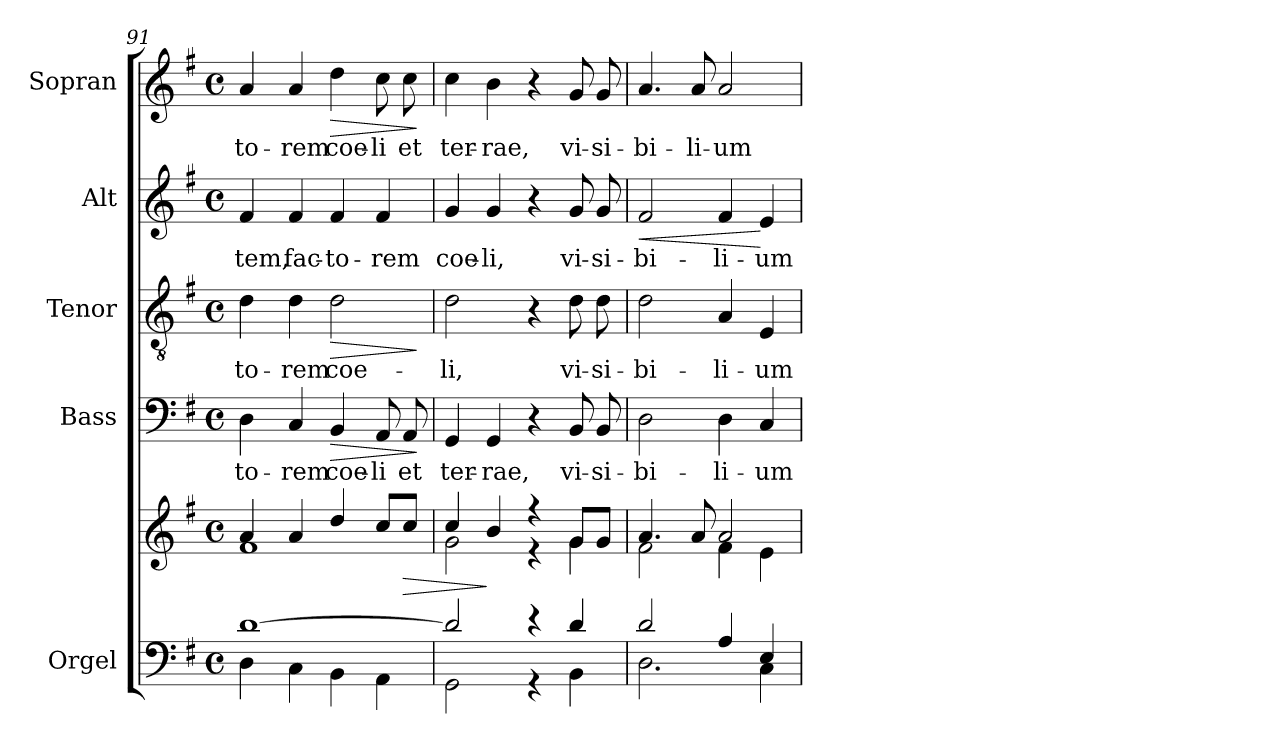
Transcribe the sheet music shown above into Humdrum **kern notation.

**kern	**kern	**dynam	**kern	**text	**dynam	**kern	**text	**dynam	**kern	**text	**dynam	**kern	**text	**dynam
*part5	*part5	*part5	*part4	*part4	*part4	*part3	*part3	*part3	*part2	*part2	*part2	*part1	*part1	*part1
*staff6	*staff5	*staff5/6	*staff4	*staff4	*staff4	*staff3	*staff3	*staff3	*staff2	*staff2	*staff2	*staff1	*staff1	*staff1
*I"Orgel	*	*	*I"Bass	*	*	*I"Tenor	*	*	*I"Alt	*	*	*I"Sopran	*	*
*I'Org.	*	*	*I'B.	*	*	*I'T.	*	*	*I'A.	*	*	*I'S.	*	*
*clefF4	*clefG2	*	*clefF4	*	*	*clefGv2	*	*	*clefG2	*	*	*clefG2	*	*
*k[f#]	*k[f#]	*	*k[f#]	*	*	*k[f#]	*	*	*k[f#]	*	*	*k[f#]	*	*
*G:	*G:	*	*G:	*	*	*G:	*	*	*G:	*	*	*G:	*	*
*M4/4	*M4/4	*	*M4/4	*	*	*M4/4	*	*	*M4/4	*	*	*M4/4	*	*
*met(c)	*met(c)	*	*met(c)	*	*	*met(c)	*	*	*met(c)	*	*	*met(c)	*	*
=91	=91	=91	=91	=91	=91	=91	=91	=91	=91	=91	=91	=91	=91	=91
*^	*^	*	*	*	*	*	*	*	*	*	*	*	*	*
!	!	!	!	!	!	!LO:LY:b	!	!	!LO:LY:b	!	!	!LO:LY:b	!	!	!LO:LY:b	!
[>1d	4D\	4a/	1f#	.	4D\	-to-	.	4d\	-to-	.	4f#/	-tem,	.	4a/	-to-	.
!	!	!	!	!	!	!LO:LY:b	!	!	!LO:LY:b	!	!	!LO:LY:b	!	!	!LO:LY:b	!
.	4C\	4a/	.	.	4C/	-rem	.	4d\	-rem	.	4f#/	fac-	.	4a/	-rem	.
!	!	!	!	!	!	!LO:LY:b	!LO:HP:b	!	!LO:LY:b	!LO:HP:b	!	!LO:LY:b	!	!	!LO:LY:b	!LO:HP:b
.	4BB\	4dd/	.	.	4BB/	coe-	>	2d\	coe-	>	4f#/	-to-	.	4dd\	coe-	>
!	!	!	!	!	!	!LO:LY:b	!	!	!	!	!	!LO:LY:b	!	!	!LO:LY:b	!
.	4AA\	8cc/L	.	.	8AA/	-li	.	.	.	.	4f#/	-rem	.	8cc\	-li	.
!	!	!	!	!LO:HP:b	!	!LO:LY:b	!	!	!	!	!	!	!	!	!LO:LY:b	!
.	.	8cc/J	.	>	8AA/	et	.	.	.	.	.	.	.	8cc\	et	.
*v	*v	*	*	*	*	*	*	*	*	*	*	*	*	*	*	*
*	*v	*v	*	*	*	*	*	*	*	*	*	*	*	*	*
.	.	.	.	.	]	.	.	]	.	.	.	.	.	]
=92	=92	=92	=92	=92	=92	=92	=92	=92	=92	=92	=92	=92	=92	=92
*^	*^	*	*	*	*	*	*	*	*	*	*	*	*	*
!	!	!	!	!	!	!LO:LY:b	!	!	!LO:LY:b	!	!	!LO:LY:b	!	!	!LO:LY:b	!
2d/]	2GG\	4cc/	2g\	.	4GG/	ter-	.	2d\	-li,	.	4g/	coe-	.	4cc\	ter-	.
!	!	!	!	!	!	!LO:LY:b	!	!	!	!	!	!LO:LY:b	!	!	!LO:LY:b	!
.	.	4b/	.	]	4GG/	-rae,	.	.	.	.	4g/	-li,	.	4b\	-rae,	.
4r	4r	4r	4r	.	4r	.	.	4r	.	.	4r	.	.	4r	.	.
!	!	!	!	!	!	!LO:LY:b	!	!	!LO:LY:b	!	!	!LO:LY:b	!	!	!LO:LY:b	!
4d/	4BB\	8g/L	4g\	.	8BB/	vi-	.	8d\	vi-	.	8g/	vi-	.	8g/	vi-	.
!	!	!	!	!	!	!LO:LY:b	!	!	!LO:LY:b	!	!	!LO:LY:b	!	!	!LO:LY:b	!
.	.	8g/J	.	.	8BB/	-si-	.	8d\	-si-	.	8g/	-si-	.	8g/	-si-	.
=93	=93	=93	=93	=93	=93	=93	=93	=93	=93	=93	=93	=93	=93	=93	=93	=93
!	!	!	!	!	!	!LO:LY:b	!	!	!LO:LY:b	!	!	!LO:LY:b	!LO:HP:b	!	!LO:LY:b	!
2d/	2.D\	4.a/	2f#\	.	2D\	-bi-	.	2d\	-bi-	.	2f#/	-bi-	<	4.a/	-bi-	.
!	!	!	!	!	!	!	!	!	!	!	!	!	!	!	!LO:LY:b	!
.	.	8a/	.	.	.	.	.	.	.	.	.	.	.	8a/	-li-	.
!	!	!	!	!	!	!LO:LY:b	!	!	!LO:LY:b	!	!	!LO:LY:b	!	!	!LO:LY:b	!
4A/	.	2a/	4f#\	.	4D\	-li-	.	4A/	-li-	.	4f#/	-li-	.	2a/	-um	.
!	!	!	!	!	!	!LO:LY:b	!	!	!LO:LY:b	!	!	!LO:LY:b	!	!	!	!
4E/	4C\	.	4e\	.	4C/	-um	.	4E/	-um	.	4e/	-um	[	.	.	.
*v	*v	*	*	*	*	*	*	*	*	*	*	*	*	*	*	*
*	*v	*v	*	*	*	*	*	*	*	*	*	*	*	*	*
=	=	=	=	=	=	=	=	=	=	=	=	=	=	=
*-	*-	*-	*-	*-	*-	*-	*-	*-	*-	*-	*-	*-	*-	*-
